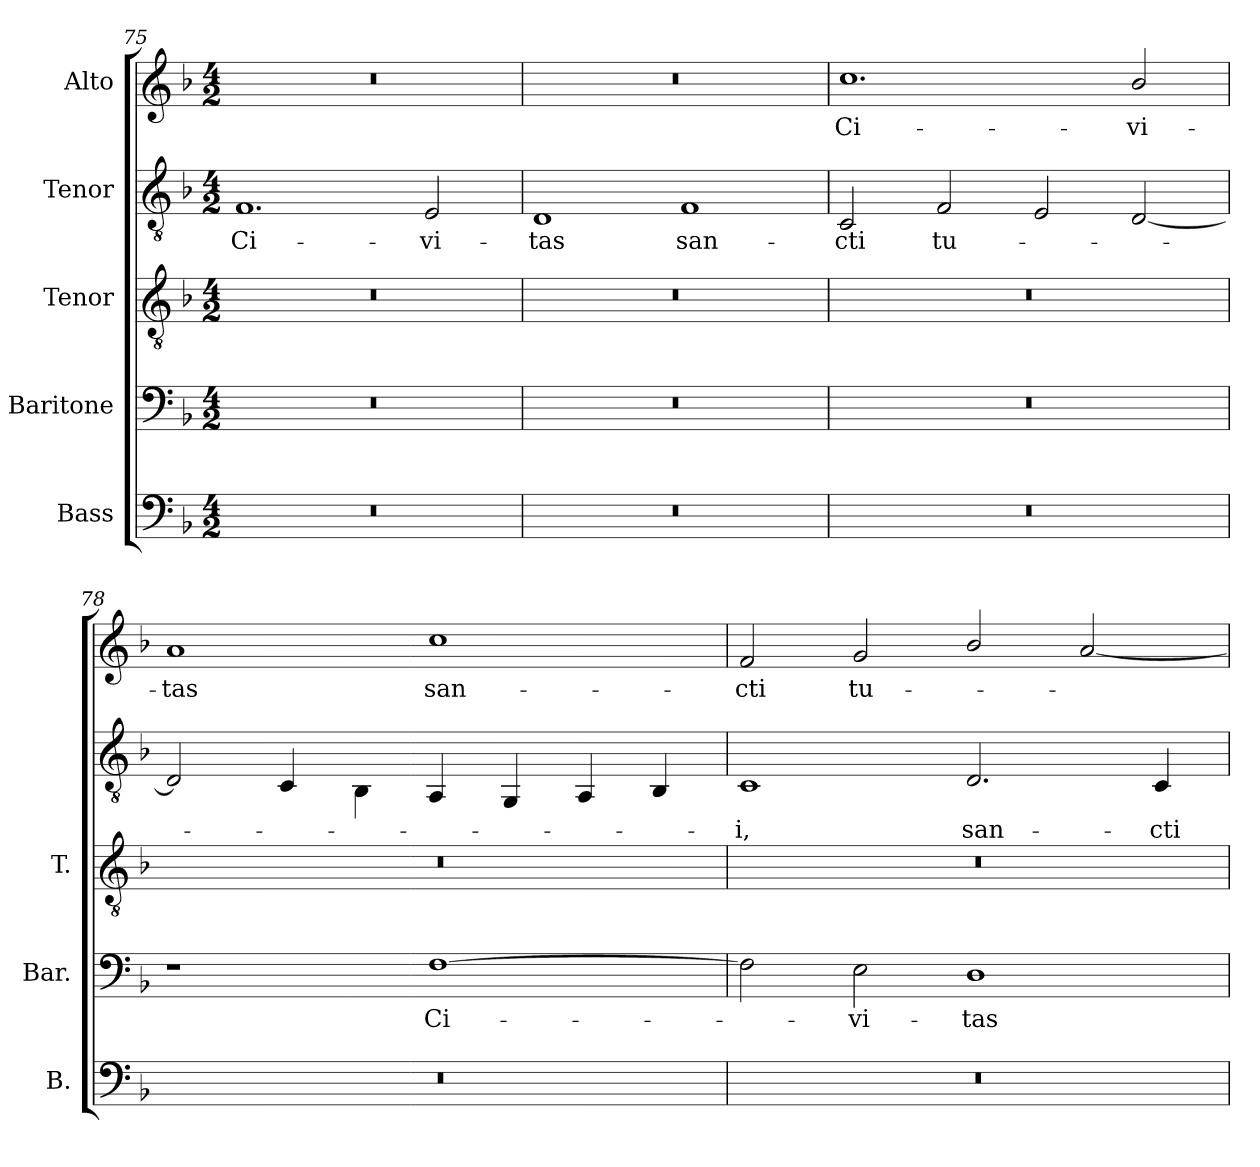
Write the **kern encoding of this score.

**kern	**kern	**text	**kern	**kern	**text	**kern	**text
*part5	*part4	*part4	*part3	*part2	*part2	*part1	*part1
*staff5	*staff4	*staff4	*staff3	*staff2	*staff2	*staff1	*staff1
*I"Bass	*I"Baritone	*	*I"Tenor	*I"Tenor	*	*I"Alto	*
*I'B.	*I'Bar.	*	*I'T.	*	*	*	*
!!LO:PB:g=z
*clefF4	*clefF4	*	*clefGv2	*clefGv2	*	*clefG2	*
*	*	*	*ITrd7c12	*	*	*	*
*k[b-]	*k[b-]	*	*k[b-]	*k[b-]	*	*k[b-]	*
*F:	*F:	*	*F:	*F:	*	*F:	*
*M4/2	*M4/2	*	*M4/2	*M4/2	*	*M4/2	*
=75	=75	=75	=75	=75	=75	=75	=75
!LO:N:vis=1	!LO:N:vis=1	!	!LO:N:vis=1	!	!	!	!
!	!	!	!	!	!LO:LY:b:color=#000000	!LO:N:vis=1	!
0r	0r	.	0r	1.Fi	Ci-	0r	.
!	!	!	!	!	!LO:LY:b:color=#000000	!	!
.	.	.	.	2Ei/	-vi-	.	.
=76	=76	=76	=76	=76	=76	=76	=76
!LO:N:vis=1	!LO:N:vis=1	!	!LO:N:vis=1	!	!	!	!
!	!	!	!	!	!LO:LY:b:color=#000000	!LO:N:vis=1	!
0r	0r	.	0r	1Di	-tas	0r	.
!	!	!	!	!	!LO:LY:b:color=#000000	!	!
.	.	.	.	1Fi	san-	.	.
=77	=77	=77	=77	=77	=77	=77	=77
!LO:N:vis=1	!LO:N:vis=1	!	!LO:N:vis=1	!	!	!	!
!	!	!	!	!	!LO:LY:b:color=#000000	!	!
!	!	!	!	!	!	!	!LO:LY:b:color=#000000
0r	0r	.	0r	2Ci/	-cti	1.cci	Ci-
!	!	!	!	!	!LO:LY:b:color=#000000	!	!
.	.	.	.	2Fi/	tu-	.	.
.	.	.	.	2Ei/	.	.	.
!	!	!	!	!	!	!	!LO:LY:b:color=#000000
.	.	.	.	[2Di/	.	2b-i/	-vi-
=78	=78	=78	=78	=78	=78	=78	=78
!LO:N:vis=1	!	!	!LO:N:vis=1	!	!	!	!
!	!	!	!	!	!	!	!LO:LY:b:color=#000000
0r	1r	.	0r	2Di/]	.	1ai	-tas
.	.	.	.	4Ci/	.	.	.
.	.	.	.	4BB-i\	.	.	.
!	!	!LO:LY:b:color=#000000	!	!	!	!	!
!	!	!	!	!	!	!	!LO:LY:b:color=#000000
.	[1Fi	Ci-	.	4AAi/	.	1cci	san-
.	.	.	.	4GGi/	.	.	.
.	.	.	.	4AAi/	.	.	.
.	.	.	.	4BB-i/	.	.	.
=79	=79	=79	=79	=79	=79	=79	=79
!LO:N:vis=1	!	!	!LO:N:vis=1	!	!	!	!
!	!	!	!	!	!LO:LY:b:color=#000000	!	!
!	!	!	!	!	!	!	!LO:LY:b:color=#000000
0r	2Fi\]	.	0r	1Ci	-i,	2fi/	-cti
!	!	!LO:LY:b:color=#000000	!	!	!	!	!
!	!	!	!	!	!	!	!LO:LY:b:color=#000000
.	2Ei\	-vi-	.	.	.	2gi/	tu-
!	!	!LO:LY:b:color=#000000	!	!	!	!	!
!	!	!	!	!	!LO:LY:b:color=#000000	!	!
.	1Di	-tas	.	2.Di/	san-	2b-i/	.
.	.	.	.	.	.	[2ai/	.
!	!	!	!	!	!LO:LY:b:color=#000000	!	!
.	.	.	.	4Ci/	-cti	.	.
=	=	=	=	=	=	=	=
*-	*-	*-	*-	*-	*-	*-	*-
